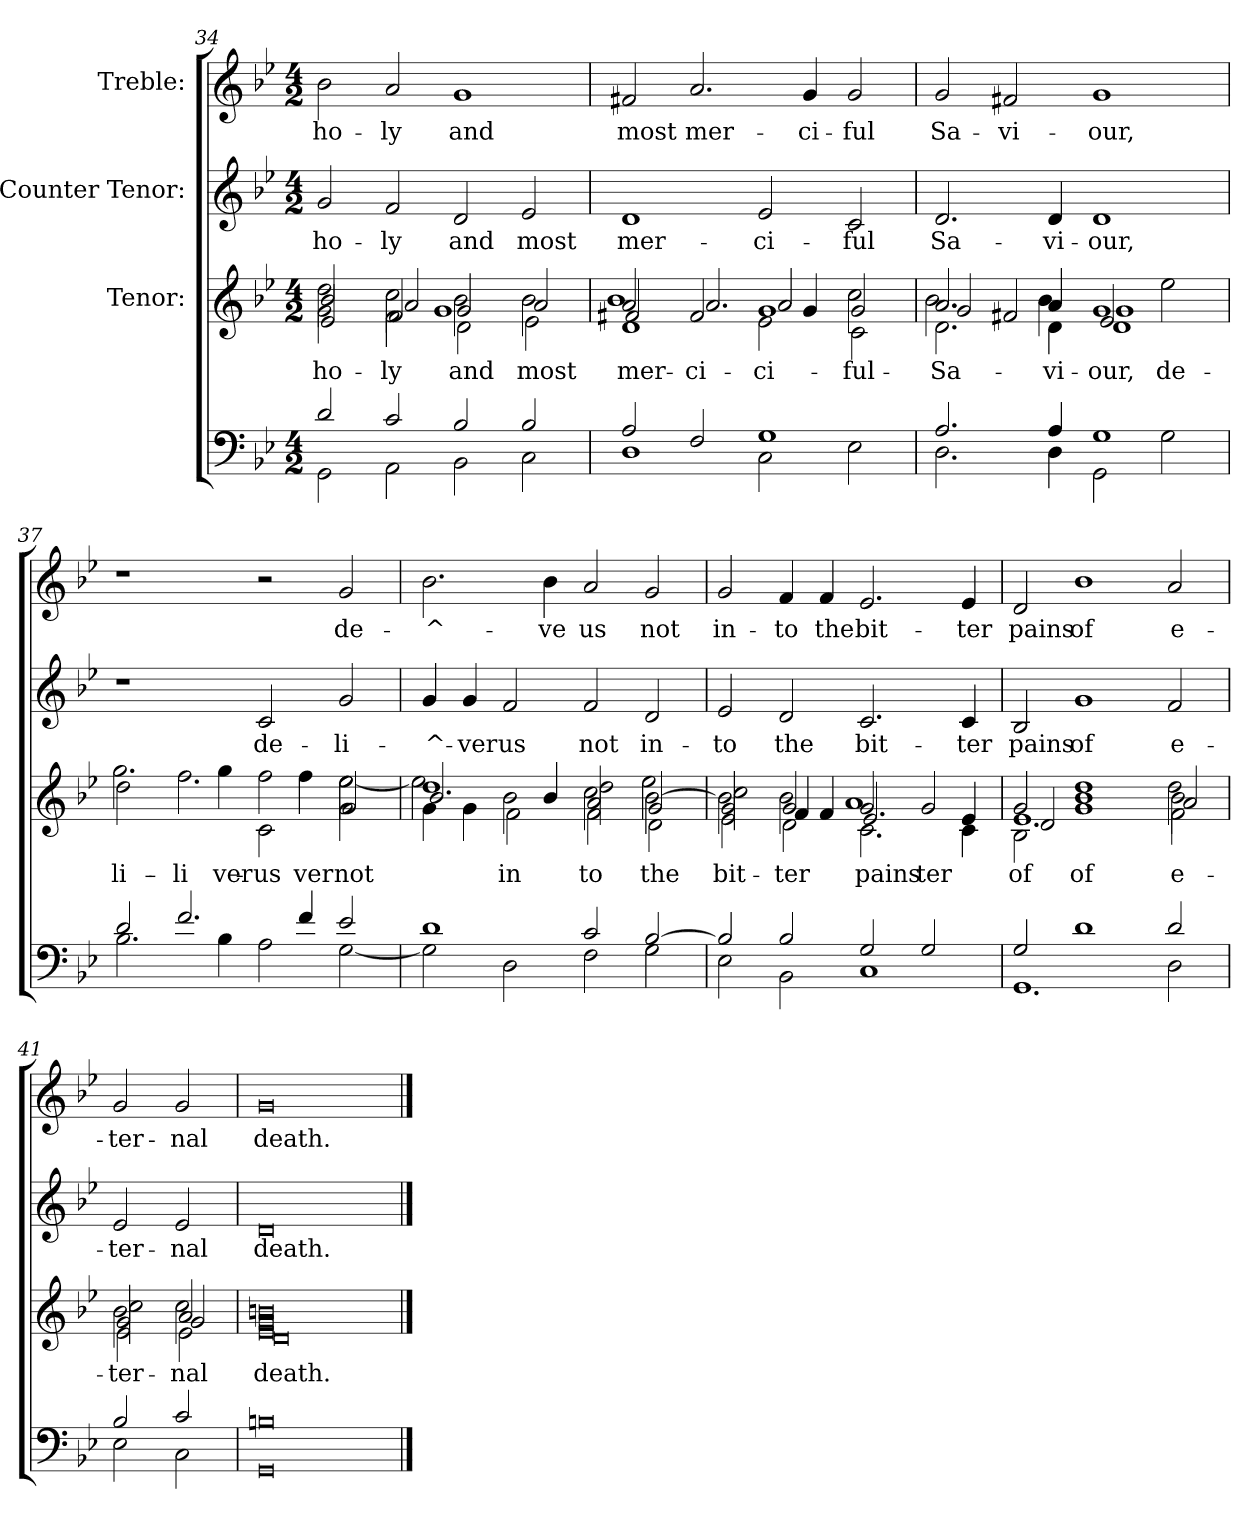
**kern	**kern	**text	**kern	**text	**kern	**text
*part4	*part3	*part3	*part2	*part2	*part1	*part1
*staff4	*staff3	*staff3	*staff2	*staff2	*staff1	*staff1
*	*I"Tenor:	*	*I"Counter  Tenor:	*	*I"Treble:	*
!!LO:LB:g=z
*clefF4	*clefG2	*	*clefG2	*	*clefG2	*
*k[b-e-]	*k[b-e-]	*	*k[b-e-]	*	*k[b-e-]	*
*B-:	*B-:	*	*B-:	*	*B-:	*
*M4/2	*M4/2	*	*M4/2	*	*M4/2	*
=34	=34	=34	=34	=34	=34	=34
*^	*	*	*	*	*	*
!	!	!	!LO:LY:b	!	!	!	!
*	*	*^	*	*	*	*	*
!	!	!	!	!LO:LY:b	!	!LO:LY:b	!	!LO:LY:b
*	*	*^	*^	*	*	*	*	*
2d/	2GG\	2dd\	2e-/	2b-/	2g\	ho-	2g/	ho-	2b-\	ho-
!	!	!	!	!	!	!LO:LY:b	!	!	!	!
!	!	!	!	!	!	!LO:LY:b	!	!LO:LY:b	!	!LO:LY:b
2c/	2AA\	2cc\	2f/	2a/	2f\	-ly	2f/	-ly	2a/	-ly
!	!	!	!	!	!	!LO:LY:b	!	!	!	!
!	!	!	!	!	!	!LO:LY:b	!	!LO:LY:b	!	!LO:LY:b
2B-/	2BB-\	2b-\	2g/	1g	2d\	and	2d/	and	1g	and
!	!	!	!	!	!	!LO:LY:b	!	!	!	!
!	!	!	!	!	!	!LO:LY:b	!	!LO:LY:b	!	!
2B-/	2C\	2b-\	2a/	.	2e-\	most	2e-/	most	.	.
=35	=35	=35	=35	=35	=35	=35	=35	=35	=35	=35
!	!	!	!	!	!	!LO:LY:b	!	!	!	!
!	!	!	!	!	!	!LO:LY:b	!	!LO:LY:b	!	!LO:LY:b
2A/	1D	2a/	1b-	2f#X/	1d	mer-	1d	mer-	2f#X/	most
!	!	!	!	!	!	!LO:LY:b	!	!	!	!LO:LY:b
2F/	.	2f#/	.	2.a/	.	-ci-	.	.	2.a/	mer-
!	!	!	!	!	!	!LO:LY:b	!	!	!	!
!	!	!	!	!	!	!LO:LY:b	!	!LO:LY:b	!	!
1G	2C\	1g	2a/	.	2e-\	-ci-	2e-/	-ci-	.	.
!	!	!	!	!	!	!	!	!	!	!LO:LY:b
.	.	.	.	4g/	.	.	.	.	4g/	-ci-
!	!	!	!	!	!	!LO:LY:b	!	!LO:LY:b	!	!LO:LY:b
.	2E-\	.	2cc\	2g/	2c\	-ful	2c/	-ful	2g/	-ful
=36	=36	=36	=36	=36	=36	=36	=36	=36	=36	=36
!	!	!	!	!	!	!LO:LY:b	!	!	!	!
!	!	!	!	!	!	!LO:LY:b	!	!LO:LY:b	!	!LO:LY:b
2.A/	2.D\	2.a/	2.b-\	2g/	2.d\	Sa-	2.d/	Sa-	2g/	Sa-
!	!	!	!	!	!	!	!	!	!	!LO:LY:b
.	.	.	.	2f#X/	.	.	.	.	2f#X/	-vi-
!	!	!	!	!	!	!LO:LY:b	!	!	!	!
!	!	!	!	!	!	!LO:LY:b	!	!LO:LY:b	!	!
4A/	4D\	4a/	4b-\	.	4d\	-vi-	4d/	-vi-	.	.
!	!	!	!	!	!	!LO:LY:b	!	!	!	!
!	!	!	!	!	!	!LO:LY:b	!	!LO:LY:b	!	!LO:LY:b
1G	2GG\	1g	2e-/	1g	1d	-our,	1d	-our,	1g	-our,
!	!	!	!	!	!	!LO:LY:b	!	!	!	!
.	2G\	.	2ee-\	.	.	de-	.	.	.	.
=37	=37	=37	=37	=37	=37	=37	=37	=37	=37	=37
!	!	!	!	!	!	!LO:LY:b	!	!	!	!
!	!	!	!	!	!	!LO:LY:b	!	!	!	!
2d/	2.B-\	2dd\	2.gg\	1.ryy	1ryy	li-	1r	.	1r	.
!	!	!	!	!	!	!LO:LY:b	!	!	!	!
2.f/	.	2.ff\	.	.	.	-li-	.	.	.	.
!	!	!	!	!	!	!LO:LY:b	!	!	!	!
.	4B-\	.	4gg\	.	.	-ver	.	.	.	.
!	!	!	!	!	!	!LO:LY:b	!	!LO:LY:b	!	!
.	2A\	.	2ff\	.	2c\	us	2c/	de-	2r	.
!	!	!	!	!	!	!LO:LY:b	!	!	!	!
4f/	.	4ff\	.	.	.	-ver	.	.	.	.
!	!	!	!	!	!	!LO:LY:b	!	!	!	!
!	!	!	!	!	!	!LO:LY:b	!	!LO:LY:b	!	!LO:LY:b
2e-/	[>2G\	2ee-\	[>2ee-\	2g/	2g\	not	2g/	-li-	2g/	de-
!!LO:LB:g=z
=38	=38	=38	=38	=38	=38	=38	=38	=38	=38	=38
!	!	!	!	!	!	!LO:LY:b	!	!LO:LY:b	!	!LO:LY:b
1d	2G\]	1dd	2ee-\]	2.b-/	4g\	.	4g/	-^-	2.b-\	-^-
!	!	!	!	!	!	!	!	!LO:LY:b	!	!
.	.	.	.	.	4g\	.	4g/	-ver	.	.
!	!	!	!	!	!	!LO:LY:b	!	!LO:LY:b	!	!
.	2D\	.	2b-\	.	2f\	in	2f/	us	.	.
!	!	!	!	!	!	!	!	!	!	!LO:LY:b
.	.	.	.	4b-/	.	.	.	.	4b-\	-ve
!	!	!	!	!	!	!LO:LY:b	!	!	!	!
!	!	!	!	!	!	!LO:LY:b	!	!LO:LY:b	!	!LO:LY:b
2c/	2F\	2cc\	2dd\	2a/	2f\	to	2f/	not	2a/	us
!	!	!	!	!	!	!LO:LY:b	!	!	!	!
!	!	!	!	!	!	!LO:LY:b	!	!LO:LY:b	!	!LO:LY:b
[<2B-/	2G\	[>2b-\	2ee-\	2g/	2d\	the	2d/	in-	2g/	not
=39	=39	=39	=39	=39	=39	=39	=39	=39	=39	=39
!	!	!	!	!	!	!LO:LY:b	!	!LO:LY:b	!	!LO:LY:b
2B-/]	2E-\	2b-\]	2cc\	2g/	2e-\	bit-	2e-/	-to	2g/	in-
!	!	!	!	!	!	!LO:LY:b	!	!	!	!
!	!	!	!	!	!	!LO:LY:b	!	!LO:LY:b	!	!LO:LY:b
2B-/	2BB-\	2b-\	2g/	4f/	2d\	-ter	2d/	the	4f/	-to
!	!	!	!	!	!	!	!	!	!	!LO:LY:b
.	.	.	.	4f/	.	.	.	.	4f/	the
!	!	!	!	!	!	!LO:LY:b	!	!	!	!
!	!	!	!	!	!	!LO:LY:b	!	!LO:LY:b	!	!LO:LY:b
2G/	1C	2g/	1a	2.e-/	2.c\	pains	2.c/	bit-	2.e-/	bit-
!	!	!	!	!	!	!LO:LY:b	!	!	!	!
2G/	.	2g/	.	.	.	-ter	.	.	.	.
!	!	!	!	!	!	!	!	!LO:LY:b	!	!LO:LY:b
.	.	.	.	4e-/	4c\	.	4c/	-ter	4e-/	-ter
=40	=40	=40	=40	=40	=40	=40	=40	=40	=40	=40
!	!	!	!	!	!	!LO:LY:b	!	!	!	!
!	!	!	!	!	!	!LO:LY:b	!	!LO:LY:b	!	!LO:LY:b
2G/	1.GG	2g/	1.e-	2d/	2B-\	-of	2B-/	pains	2d/	pains
!	!	!	!	!	!	!LO:LY:b	!	!LO:LY:b	!	!LO:LY:b
1d	.	1dd	.	1b-	1g	of	1g	of	1b-	of
!	!	!	!	!	!	!LO:LY:b	!	!	!	!
!	!	!	!	!	!	!LO:LY:b	!	!LO:LY:b	!	!LO:LY:b
2d/	2D\	2dd\	2b-\	2a/	2f\	e-	2f/	e-	2a/	e-
=41	=41	=41	=41	=41	=41	=41	=41	=41	=41	=41
!	!	!	!	!	!	!LO:LY:b	!	!	!	!
!	!	!	!	!	!	!LO:LY:b	!	!LO:LY:b	!	!LO:LY:b
2B-/	2E-\	2b-\	2cc\	2g/	2e-\	ter-	2e-/	-ter-	2g/	-ter-
!	!	!	!	!	!	!LO:LY:b	!	!	!	!
!	!	!	!	!	!	!LO:LY:b	!	!LO:LY:b	!	!LO:LY:b
2c/	2C\	2cc\	2a/	2g/	2e-\	-nal	2e-/	-nal	2g/	-nal
=42	=42	=42	=42	=42	=42	=42	=42	=42	=42	=42
!	!	!	!	!	!	!LO:LY:b	!	!	!	!
!	!	!	!	!	!	!LO:LY:b	!	!LO:LY:b	!	!LO:LY:b
0Bn	0GG	0bn	0e-	0g	0d	death.	0d	death.	0g	death.
*v	*v	*	*	*	*	*	*	*	*	*
*	*v	*v	*v	*v	*	*	*	*	*
==	==	==	==	==	==	==
*-	*-	*-	*-	*-	*-	*-
